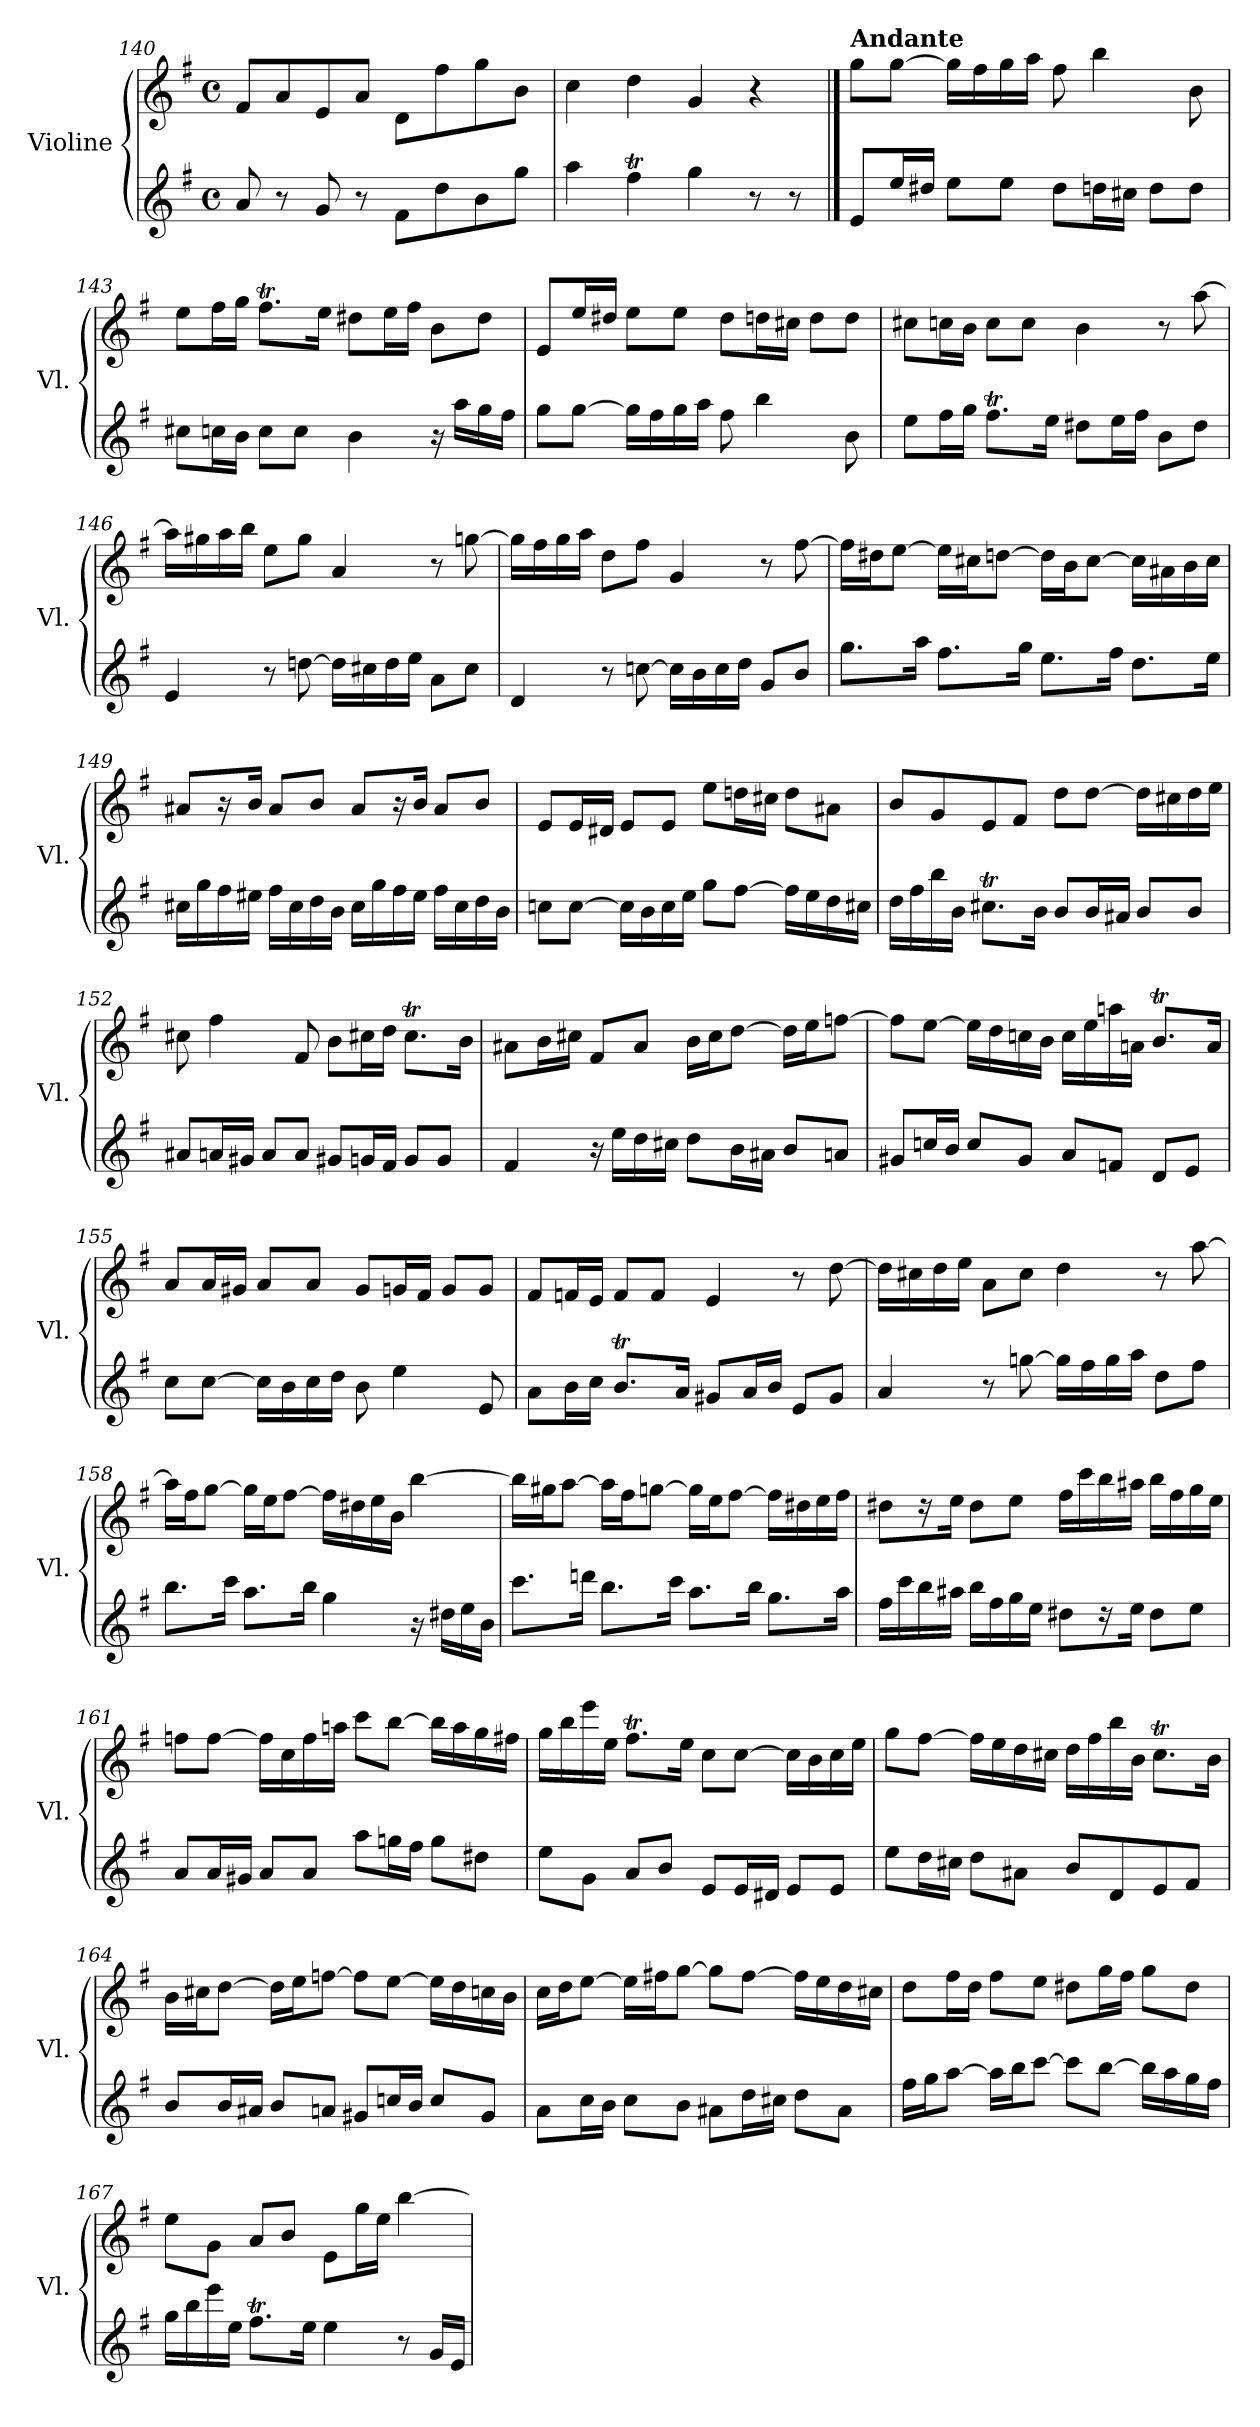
**kern	**kern
*part2	*part1
*staff2	*staff1
*I"Violine	*I"Violine
*I'Vl.	*I'Vl.
*clefG2	*clefG2
*k[f#]	*k[f#]
*M4/4	*M4/4
*met(c)	*met(c)
=140	=140
8a/	8f#/L
8r	8a/
8g/	8e/
8r	8a/J
8f#\L	8d\L
8dd\	8ff#\
8b\	8gg\
8gg\J	8b\J
=141	=141
4aa\	4cc\
4ff#t\	4dd\
4gg\	4g/
8r	4r
8r	.
!!LO:PB:g=z
==142	==142
*	*MM40
!	!LO:TX:a:B:t=Andante
8e/L	8gg\L
16ee/L	[8gg\J
16dd#X/JJ	.
8ee\L	16gg\LL]
.	16ff#\
8ee\J	16gg\
.	16aa\JJ
8dd#\L	8ff#\
16ddn\L	4bb\
16cc#X\JJ	.
8dd\L	.
8dd\J	8b\
=143	=143
8cc#X\L	8ee\L
16ccn\L	16ff#\L
16b\JJ	16gg\JJ
8cc\L	8.ff#t\L
8cc\J	.
.	16ee\Jk
4b\	8dd#X\L
.	16ee\L
.	16ff#\JJ
16r	8b\L
16aa\LL	.
16gg\	8dd#\J
16ff#\JJ	.
=144	=144
8gg\L	8e/L
[8gg\J	16ee/L
.	16dd#X/JJ
16gg\LL]	8ee\L
16ff#\	.
16gg\	8ee\J
16aa\JJ	.
8ff#\	8dd#\L
4bb\	16ddn\L
.	16cc#X\JJ
.	8dd\L
8b\	8dd\J
!!LO:LB:g=z
=145	=145
8ee\L	8cc#X\L
16ff#\L	16ccn\L
16gg\JJ	16b\JJ
8.ff#t\L	8cc\L
.	8cc\J
16ee\Jk	.
8dd#X\L	4b\
16ee\L	.
16ff#\JJ	.
8b\L	8r
8dd#\J	[8aa\
=146	=146
4e/	16aa\LL]
.	16gg#X\
.	16aa\
.	16bb\JJ
8r	8ee\L
[8ddn\	8gg#\J
16dd\LL]	4a/
16cc#X\	.
16dd\	.
16ee\JJ	.
8a\L	8r
8cc#\J	[8ggn\
=147	=147
4d/	16gg\LL]
.	16ff#\
.	16gg\
.	16aa\JJ
8r	8dd\L
[8ccn\	8ff#\J
16cc\LL]	4g/
16b\	.
16cc\	.
16dd\JJ	.
8g/L	8r
8b/J	[8ff#\
!!LO:LB:g=z
=148	=148
8.gg\L	16ff#\LL]
.	16dd#X\J
.	[8ee\J
16aa\Jk	.
8.ff#\L	16ee\LL]
.	16cc#X\J
.	[8ddn\J
16gg\Jk	.
8.ee\L	16dd\LL]
.	16b\J
.	[8cc#\J
16ff#\Jk	.
8.dd\L	16cc#\LL]
.	16a#X\
.	16b\
16ee\Jk	16cc#\JJ
=149	=149
16cc#X\LL	8a#X/L
16gg\	.
16ff#\	16r
16ee#X\JJ	16b/Jk
16ff#\LL	8a#/L
16cc#\	.
16dd\	8b/J
16b\JJ	.
16cc#\LL	8a#/L
16gg\	.
16ff#\	16r
16ee#\JJ	16b/Jk
16ff#\LL	8a#/L
16cc#\	.
16dd\	8b/J
16b\JJ	.
!!LO:LB:g=z
=150	=150
8ccn\L	8e/L
[8cc\J	16e/L
.	16d#X/JJ
16cc\LL]	8e/L
16b\	.
16cc\	8e/J
16ee\JJ	.
8gg\L	8ee\L
[8ff#\J	16ddn\L
.	16cc#X\JJ
16ff#\LL]	8dd\L
16ee\	.
16dd\	8a#X\J
16cc#X\JJ	.
=151	=151
16dd\LL	8b/L
16ff#\	.
16bb\	8g/
16b\JJ	.
8.cc#Xt\L	8e/
.	8f#/J
16b\Jk	.
8b/L	8dd\L
16b/L	[8dd\J
16a#X/JJ	.
8b/L	16dd\LL]
.	16cc#X\
8b/J	16dd\
.	16ee\JJ
=152	=152
8a#X/L	8cc#X\
16an/L	4ff#\
16g#X/JJ	.
8a/L	.
8a/J	8f#/
8g#X/L	8b\L
16gn/L	16cc#X\L
16f#/JJ	16dd\JJ
8g/L	8.cc#t\L
8g/J	.
.	16b\Jk
!!LO:LB:g=z
=153	=153
4f#/	8a#X\L
.	16b\L
.	16cc#X\JJ
16r	8f#/L
16ee\LL	.
16dd\	8a#/J
16cc#X\JJ	.
8dd\L	16b\LL
.	16cc#\J
16b\L	[8dd\J
16a#X\JJ	.
8b/L	16dd\LL]
.	16ee\J
8an/J	[8ffn\J
=154	=154
8g#X/L	8ff\L]
16ccn/L	[8ee\J
16b/JJ	.
8cc/L	16ee\LL]
.	16dd\
8g#/J	16ccn\
.	16b\JJ
8a/L	16cc\LL
.	16ee\
8fn/J	16aan\
.	16an\JJ
8d/L	8.bt/L
8e/J	.
.	16a/Jk
!!LO:LB:g=z
=155	=155
8cc\L	8a/L
[8cc\J	16a/L
.	16g#X/JJ
16cc\LL]	8a/L
16b\	.
16cc\	8a/J
16dd\JJ	.
8b\	8g#/L
4ee\	16gn/L
.	16f#/JJ
.	8g/L
8e/	8g/J
=156	=156
8a\L	8f#/L
16b\L	16fn/L
16cc\JJ	16e/JJ
8.bt/L	8f/L
.	8f/J
16a/Jk	.
8g#X/L	4e/
16a/L	.
16b/JJ	.
8e/L	8r
8g#/J	[8dd\
=157	=157
4a/	16dd\LL]
.	16cc#X\
.	16dd\
.	16ee\JJ
8r	8a\L
[8ggn\	8cc#\J
16gg\LL]	4dd\
16ff#\	.
16gg\	.
16aa\JJ	.
8dd\L	8r
8ff#\J	[8aa\
!!LO:PB:g=z
=158	=158
8.bb\L	16aa\LL]
.	16ff#\J
.	[8gg\J
16ccc\Jk	.
8.aa\L	16gg\LL]
.	16ee\J
.	[8ff#\J
16bb\Jk	.
4gg\	16ff#\LL]
.	16dd#X\
.	16ee\
.	16b\JJ
16r	[4bb\
16dd#X\LL	.
16ee\	.
16b\JJ	.
=159	=159
8.ccc\L	16bb\LL]
.	16gg#X\J
.	[8aa\J
16dddn\Jk	.
8.bb\L	16aa\LL]
.	16ff#\J
.	[8ggn\J
16ccc\Jk	.
8.aa\L	16gg\LL]
.	16ee\J
.	[8ff#\J
16bb\Jk	.
8.gg\L	16ff#\LL]
.	16dd#X\
.	16ee\
16aa\Jk	16ff#\JJ
!!LO:LB:g=z
=160	=160
16ff#\LL	8dd#X\L
16ccc\	.
16bb\	16r
16aa#X\JJ	16ee\Jk
16bb\LL	8dd#\L
16ff#\	.
16gg\	8ee\J
16ee\JJ	.
8dd#X\L	16ff#\LL
.	16ccc\
16rdd	16bb\
16ee\Jk	16aa#X\JJ
8dd#\L	16bb\LL
.	16ff#\
8ee\J	16gg\
.	16ee\JJ
=161	=161
8a/L	8ffn\L
16a/L	[8ff\J
16g#X/JJ	.
8a/L	16ff\LL]
.	16cc\
8a/J	16ff\
.	16aan\JJ
8aa\L	8ccc\L
16ggn\L	[8bb\J
16ff#\JJ	.
8gg\L	16bb\LL]
.	16aa\
8dd#X\J	16gg\
.	16ff#X\JJ
!!LO:LB:g=z
=162	=162
8ee\L	16gg\LL
.	16bb\
8g\J	16eee\
.	16ee\JJ
8a/L	8.ff#t\L
8b/J	.
.	16ee\Jk
8e/L	8cc\L
16e/L	[8cc\J
16d#X/JJ	.
8e/L	16cc\LL]
.	16b\
8e/J	16cc\
.	16ee\JJ
=163	=163
8ee\L	8gg\L
16dd\L	[8ff#\J
16cc#X\JJ	.
8dd\L	16ff#\LL]
.	16ee\
8a#X\J	16dd\
.	16cc#X\JJ
8b/L	16dd\LL
.	16ff#\
8d/	16bb\
.	16b\JJ
8e/	8.cc#t\L
8f#/J	.
.	16b\Jk
!!LO:LB:g=z
=164	=164
8b/L	16b\LL
.	16cc#X\J
16b/L	[8dd\J
16a#X/JJ	.
8b/L	16dd\LL]
.	16ee\J
8an/J	[8ffn\J
8g#X/L	8ff\L]
16ccn/L	[8ee\J
16b/JJ	.
8cc/L	16ee\LL]
.	16dd\
8g#/J	16ccn\
.	16b\JJ
=165	=165
8a\L	16cc\LL
.	16dd\J
16cc\L	[8ee\J
16b\JJ	.
8cc\L	16ee\LL]
.	16ff#X\J
8b\J	[8gg\J
8a#X\L	8gg\L]
16dd\L	[8ff#\J
16cc#X\JJ	.
8dd\L	16ff#\LL]
.	16ee\
8a#\J	16dd\
.	16cc#X\JJ
!!LO:LB:g=z
=166	=166
16ff#\LL	8dd\L
16gg\J	.
[8aa\J	16ff#\L
.	16dd\JJ
16aa\LL]	8ff#\L
16bb\J	.
[8ccc\J	8ee\J
8ccc\L]	8dd#X\L
[8bb\J	16gg\L
.	16ff#\JJ
16bb\LL]	8gg\L
16aa\	.
16gg\	8dd#\J
16ff#\JJ	.
=167	=167
16gg\LL	8ee\L
16bb\	.
16eee\	8g\J
16ee\JJ	.
8.ff#t\L	8a/L
.	8b/J
16ee\Jk	.
4ee\	8e\L
.	16gg\L
.	16ee\JJ
8r	[4bb\
16g/LL	.
16e/JJ	.
=	=
*-	*-
